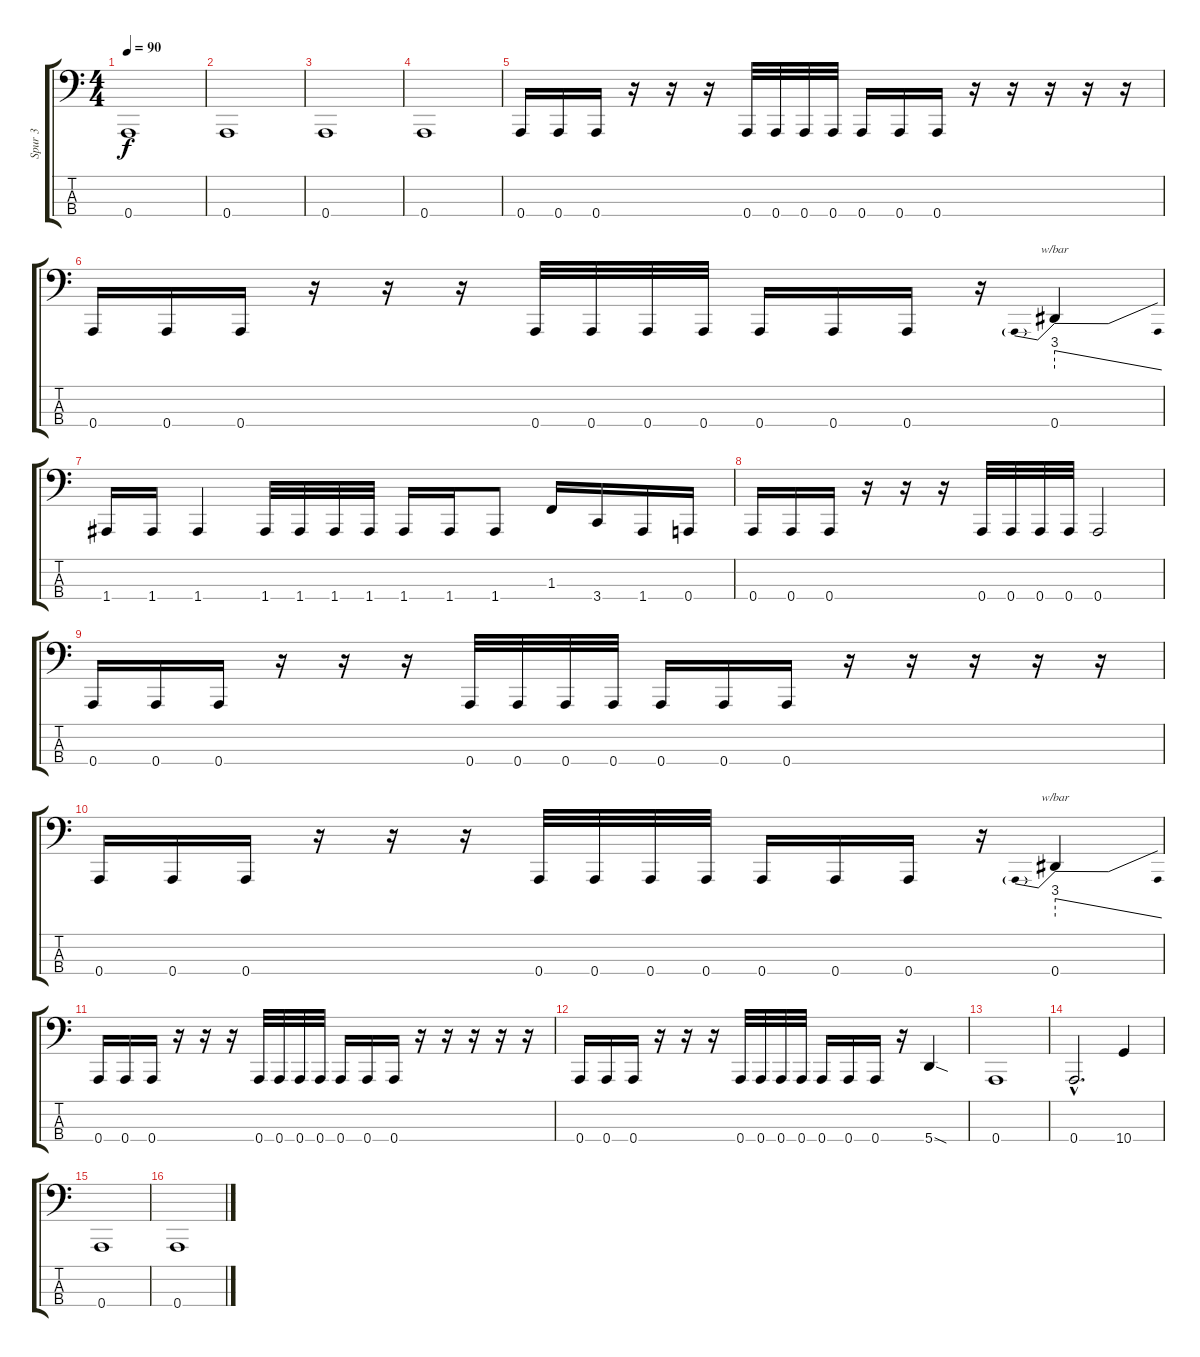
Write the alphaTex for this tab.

\track ("Spur 3" "Spur 3") {instrument electricbasspick}
\staff {score tabs}
\tuning (D2 A1 E1 A0) {hide}
\ts (4 4)
\tempo 90
\clef f4
\ks c
0.4.1{dy f instrument electricbasspick} |
0.4.1 |
0.4.1 |
0.4.1 |
0.4.16 0.4.16 0.4.16 r.16 r.16 r.16 0.4.32 0.4.32 0.4.32 0.4.32 0.4.16 0.4.16 0.4.16 r.16 r.16 r.16 r.16 r.16 |
0.4.16 0.4.16 0.4.16 r.16 r.16 r.16 0.4.32 0.4.32 0.4.32 0.4.32 0.4.16 0.4.16 0.4.16 r.16 0.4.4{tbe (predivedive default 0 12 60 0)} |
1.4.16 1.4.16 1.4.4 1.4.32 1.4.32 1.4.32 1.4.32 1.4.16 1.4.16 1.4.8 1.3.16 3.4.16 1.4.16 0.4.16 |
0.4.16 0.4.16 0.4.16 r.16 r.16 r.16 0.4.32 0.4.32 0.4.32 0.4.32 0.4.2 |
0.4.16 0.4.16 0.4.16 r.16 r.16 r.16 0.4.32 0.4.32 0.4.32 0.4.32 0.4.16 0.4.16 0.4.16 r.16 r.16 r.16 r.16 r.16 |
0.4.16 0.4.16 0.4.16 r.16 r.16 r.16 0.4.32 0.4.32 0.4.32 0.4.32 0.4.16 0.4.16 0.4.16 r.16 0.4.4{tbe (predivedive default 0 12 60 0)} |
0.4.16 0.4.16 0.4.16 r.16 r.16 r.16 0.4.32 0.4.32 0.4.32 0.4.32 0.4.16 0.4.16 0.4.16 r.16 r.16 r.16 r.16 r.16 |
0.4.16 0.4.16 0.4.16 r.16 r.16 r.16 0.4.32 0.4.32 0.4.32 0.4.32 0.4.16 0.4.16 0.4.16 r.16 5.4{sod}.4 |
0.4.1 |
0.4{hac}.2{d} 10.4.4 |
0.4.1 |
0.4.1
